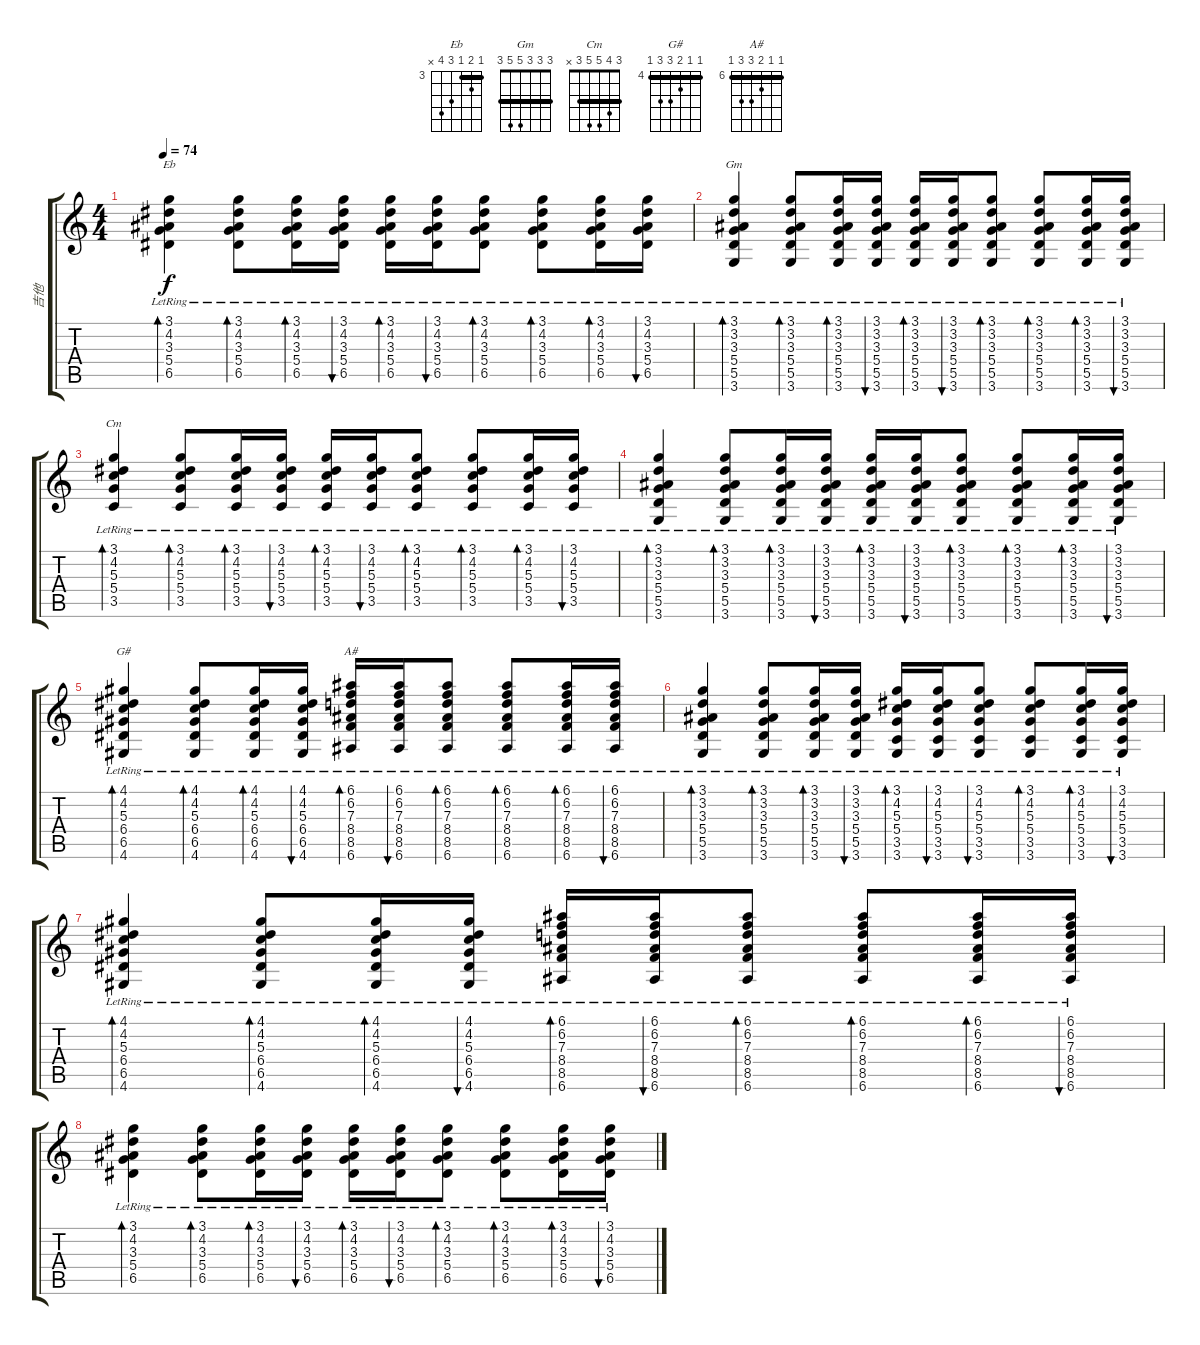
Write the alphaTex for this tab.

\track ("吉他" "吉他") {instrument acousticguitarnylon}
\staff {score tabs}
\tuning (E4 B3 G3 D3 A2 E2) {hide}
\chord ("Eb" 3 4 3 5 6 x) {firstfret 3 barre 3}
\chord ("Gm" 3 3 3 5 5 3) {barre 3}
\chord ("Cm" 3 4 5 5 3 x) {barre 3}
\chord ("G#" 4 4 5 6 6 4) {firstfret 4 barre 4}
\chord ("A#" 6 6 7 8 8 6) {firstfret 6 barre 6}
\ts (4 4)
\tempo 74
\clef g2
\ks c
(3.1{lr} 4.2{lr} 3.3{lr} 5.4{lr} 6.5{lr}).4{bd 30 ch "Eb" dy f} (3.1{lr} 4.2{lr} 3.3{lr} 5.4{lr} 6.5{lr}).8{bd 30} (3.1{lr} 4.2{lr} 3.3{lr} 5.4{lr} 6.5{lr}).16{bd 30} (3.1{lr} 4.2{lr} 3.3{lr} 5.4{lr} 6.5{lr}).16{bu 30} (3.1{lr} 4.2{lr} 3.3{lr} 5.4{lr} 6.5{lr}).16{bd 30} (3.1{lr} 4.2{lr} 3.3{lr} 5.4{lr} 6.5{lr}).16{bu 30} (3.1{lr} 4.2{lr} 3.3{lr} 5.4{lr} 6.5{lr}).8{bd 30} (3.1{lr} 4.2{lr} 3.3{lr} 5.4{lr} 6.5{lr}).8{bd 30} (3.1{lr} 4.2{lr} 3.3{lr} 5.4{lr} 6.5{lr}).16{bd 30} (3.1{lr} 4.2{lr} 3.3{lr} 5.4{lr} 6.5{lr}).16{bu 30} |
(3.1{lr} 3.2{lr} 3.3{lr} 5.4{lr} 5.5{lr} 3.6{lr}).4{bd 30 ch "Gm"} (3.1{lr} 3.2{lr} 3.3{lr} 5.4{lr} 5.5{lr} 3.6{lr}).8{bd 30} (3.1{lr} 3.2{lr} 3.3{lr} 5.4{lr} 5.5{lr} 3.6{lr}).16{bd 30} (3.1{lr} 3.2{lr} 3.3{lr} 5.4{lr} 5.5{lr} 3.6{lr}).16{bu 30} (3.1{lr} 3.2{lr} 3.3{lr} 5.4{lr} 5.5{lr} 3.6{lr}).16{bd 30} (3.1{lr} 3.2{lr} 3.3{lr} 5.4{lr} 5.5{lr} 3.6{lr}).16{bu 30} (3.1{lr} 3.2{lr} 3.3{lr} 5.4{lr} 5.5{lr} 3.6{lr}).8{bd 30} (3.1{lr} 3.2{lr} 3.3{lr} 5.4{lr} 5.5{lr} 3.6{lr}).8{bd 30} (3.1{lr} 3.2{lr} 3.3{lr} 5.4{lr} 5.5{lr} 3.6{lr}).16{bd 30} (3.1{lr} 3.2{lr} 3.3{lr} 5.4{lr} 5.5{lr} 3.6{lr}).16{bu 30} |
(3.1{lr} 4.2{lr} 5.3{lr} 5.4{lr} 3.5{lr}).4{bd 30 ch "Cm"} (3.1{lr} 4.2{lr} 5.3{lr} 5.4{lr} 3.5{lr}).8{bd 30} (3.1{lr} 4.2{lr} 5.3{lr} 5.4{lr} 3.5{lr}).16{bd 30} (3.1{lr} 4.2{lr} 5.3{lr} 5.4{lr} 3.5{lr}).16{bu 30} (3.1{lr} 4.2{lr} 5.3{lr} 5.4{lr} 3.5{lr}).16{bd 30} (3.1{lr} 4.2{lr} 5.3{lr} 5.4{lr} 3.5{lr}).16{bu 30} (3.1{lr} 4.2{lr} 5.3{lr} 5.4{lr} 3.5{lr}).8{bd 30} (3.1{lr} 4.2{lr} 5.3{lr} 5.4{lr} 3.5{lr}).8{bd 30} (3.1{lr} 4.2{lr} 5.3{lr} 5.4{lr} 3.5{lr}).16{bd 30} (3.1{lr} 4.2{lr} 5.3{lr} 5.4{lr} 3.5{lr}).16{bu 30} |
(3.1{lr} 3.2{lr} 3.3{lr} 5.4{lr} 5.5{lr} 3.6{lr}).4{bd 30} (3.1{lr} 3.2{lr} 3.3{lr} 5.4{lr} 5.5{lr} 3.6{lr}).8{bd 30} (3.1{lr} 3.2{lr} 3.3{lr} 5.4{lr} 5.5{lr} 3.6{lr}).16{bd 30} (3.1{lr} 3.2{lr} 3.3{lr} 5.4{lr} 5.5{lr} 3.6{lr}).16{bu 30} (3.1{lr} 3.2{lr} 3.3{lr} 5.4{lr} 5.5{lr} 3.6{lr}).16{bd 30} (3.1{lr} 3.2{lr} 3.3{lr} 5.4{lr} 5.5{lr} 3.6{lr}).16{bu 30} (3.1{lr} 3.2{lr} 3.3{lr} 5.4{lr} 5.5{lr} 3.6{lr}).8{bd 30} (3.1{lr} 3.2{lr} 3.3{lr} 5.4{lr} 5.5{lr} 3.6{lr}).8{bd 30} (3.1{lr} 3.2{lr} 3.3{lr} 5.4{lr} 5.5{lr} 3.6{lr}).16{bd 30} (3.1{lr} 3.2{lr} 3.3{lr} 5.4{lr} 5.5{lr} 3.6{lr}).16{bu 30} |
(4.1{lr} 4.2{lr} 5.3{lr} 6.4{lr} 6.5{lr} 4.6{lr}).4{bd 30 ch "G#"} (4.1{lr} 4.2{lr} 5.3{lr} 6.4{lr} 6.5{lr} 4.6{lr}).8{bd 30} (4.1{lr} 4.2{lr} 5.3{lr} 6.4{lr} 6.5{lr} 4.6{lr}).16{bd 30} (4.1{lr} 4.2{lr} 5.3{lr} 6.4{lr} 6.5{lr} 4.6{lr}).16{bu 30} (6.1{lr} 6.2{lr} 7.3{lr} 8.4{lr} 8.5{lr} 6.6{lr}).16{bd 30 ch "A#"} (6.1{lr} 6.2{lr} 7.3{lr} 8.4{lr} 8.5{lr} 6.6{lr}).16{bu 30} (6.1{lr} 6.2{lr} 7.3{lr} 8.4{lr} 8.5{lr} 6.6{lr}).8{bd 30} (6.1{lr} 6.2{lr} 7.3{lr} 8.4{lr} 8.5{lr} 6.6{lr}).8{bd 30} (6.1{lr} 6.2{lr} 7.3{lr} 8.4{lr} 8.5{lr} 6.6{lr}).16{bd 30} (6.1{lr} 6.2{lr} 7.3{lr} 8.4{lr} 8.5{lr} 6.6{lr}).16{bu 30} |
(3.1{lr} 3.2{lr} 3.3{lr} 5.4{lr} 5.5{lr} 3.6{lr}).4{bd 30} (3.1{lr} 3.2{lr} 3.3{lr} 5.4{lr} 5.5{lr} 3.6{lr}).8{bd 30} (3.1{lr} 3.2{lr} 3.3{lr} 5.4{lr} 5.5{lr} 3.6{lr}).16{bd 30} (3.1{lr} 3.2{lr} 3.3{lr} 5.4{lr} 5.5{lr} 3.6{lr}).16{bu 30} (3.1{lr} 4.2{lr} 5.3{lr} 5.4{lr} 3.5{lr} 3.6{lr}).16{bd 30} (3.1{lr} 4.2{lr} 5.3{lr} 5.4{lr} 3.5{lr} 3.6{lr}).16{bu 30} (3.1{lr} 4.2{lr} 5.3{lr} 5.4{lr} 3.5{lr} 3.6{lr}).8{bu 30} (3.1{lr} 4.2{lr} 5.3{lr} 5.4{lr} 3.5{lr} 3.6{lr}).8{bd 30} (3.1{lr} 4.2{lr} 5.3{lr} 5.4{lr} 3.5{lr} 3.6{lr}).16{bd 30} (3.1{lr} 4.2{lr} 5.3{lr} 5.4{lr} 3.5{lr} 3.6{lr}).16{bu 30} |
(4.1{lr} 4.2{lr} 5.3{lr} 6.4{lr} 6.5{lr} 4.6{lr}).4{bd 30} (4.1{lr} 4.2{lr} 5.3{lr} 6.4{lr} 6.5{lr} 4.6{lr}).8{bd 30} (4.1{lr} 4.2{lr} 5.3{lr} 6.4{lr} 6.5{lr} 4.6{lr}).16{bd 30} (4.1{lr} 4.2{lr} 5.3{lr} 6.4{lr} 6.5{lr} 4.6{lr}).16{bu 30} (6.1{lr} 6.2{lr} 7.3{lr} 8.4{lr} 8.5{lr} 6.6{lr}).16{bd 30} (6.1{lr} 6.2{lr} 7.3{lr} 8.4{lr} 8.5{lr} 6.6{lr}).16{bu 30} (6.1{lr} 6.2{lr} 7.3{lr} 8.4{lr} 8.5{lr} 6.6{lr}).8{bd 30} (6.1{lr} 6.2{lr} 7.3{lr} 8.4{lr} 8.5{lr} 6.6{lr}).8{bd 30} (6.1{lr} 6.2{lr} 7.3{lr} 8.4{lr} 8.5{lr} 6.6{lr}).16{bd 30} (6.1{lr} 6.2{lr} 7.3{lr} 8.4{lr} 8.5{lr} 6.6{lr}).16{bu 30} |
(3.1{lr} 4.2{lr} 3.3{lr} 5.4{lr} 6.5{lr}).4{bd 30} (3.1{lr} 4.2{lr} 3.3{lr} 5.4{lr} 6.5{lr}).8{bd 30} (3.1{lr} 4.2{lr} 3.3{lr} 5.4{lr} 6.5{lr}).16{bd 30} (3.1{lr} 4.2{lr} 3.3{lr} 5.4{lr} 6.5{lr}).16{bu 30} (3.1{lr} 4.2{lr} 3.3{lr} 5.4{lr} 6.5{lr}).16{bd 30} (3.1{lr} 4.2{lr} 3.3{lr} 5.4{lr} 6.5{lr}).16{bu 30} (3.1{lr} 4.2{lr} 3.3{lr} 5.4{lr} 6.5{lr}).8{bd 30} (3.1{lr} 4.2{lr} 3.3{lr} 5.4{lr} 6.5{lr}).8{bd 30} (3.1{lr} 4.2{lr} 3.3{lr} 5.4{lr} 6.5{lr}).16{bd 30} (3.1{lr} 4.2{lr} 3.3{lr} 5.4{lr} 6.5{lr}).16{bu 30}
